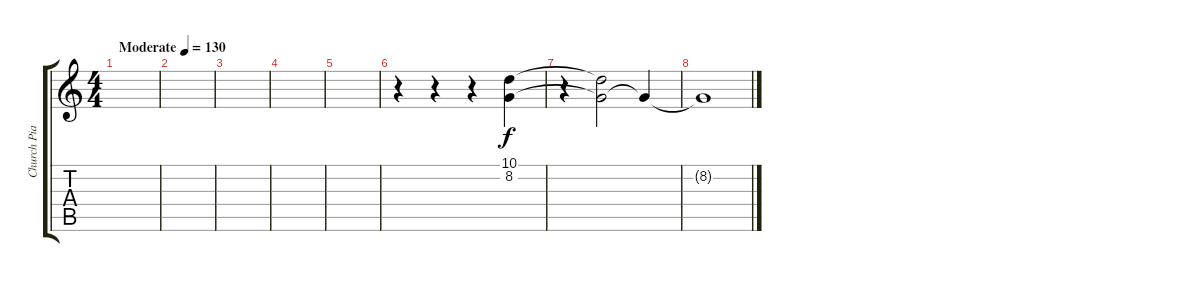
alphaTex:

\track ("Church Piano" "Church Pia") {instrument churchorgan}
\staff {score tabs}
\tuning (E4 B3 G3 D3 A2 E2) {hide}
\ts (4 4)
\tempo (130 "Moderate")
\clef g2
\ks c
|
|
|
|
|
r.4 r.4 r.4 (10.1 8.2).4 |
r.4 (10.1{t} 8.2{t}).2 8.2{t}.4 |
8.2{t}.1
